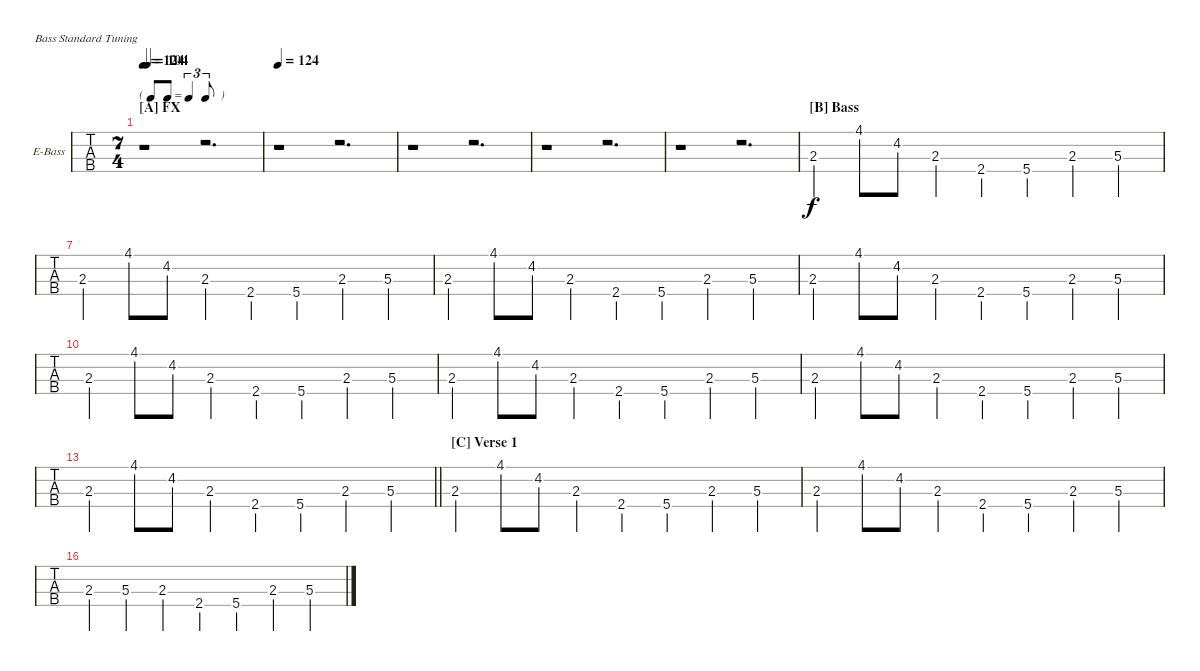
\bracketExtendMode nobrackets
\firstSystemTrackNameOrientation horizontal
\otherSystemsTrackNameOrientation horizontal
\defaultBarNumberDisplay FirstOfSystem
\track ("Bass" "E-Bass") {instrument electricbassfinger}
\staff {tabs}
\tuning (G2 D2 A1 E1)
\ts (7 4)
\beaming (8 6 4 4)
\tf triplet8th
\section ("A" "FX")
\tempo 124
\tempo (104 0.03375)
\clef f4
\ks d
r.1{dy f instrument electricbassfinger} r.2{d} |
\tempo 124
r.1 r.2{d} |
r.1 r.2{d} |
r.1 r.2{d} |
r.1 r.2{d} |
\section ("B" "Bass")
2.3.4 4.1.8 4.2.8 2.3{st}.4 2.4.4 5.4.4 2.3{st}.4 5.3.4 |
2.3.4 4.1.8 4.2.8 2.3{st}.4 2.4.4 5.4.4 2.3{st}.4 5.3.4 |
2.3.4 4.1.8 4.2.8 2.3{st}.4 2.4.4 5.4.4 2.3{st}.4 5.3.4 |
2.3.4 4.1.8 4.2.8 2.3{st}.4 2.4.4 5.4.4 2.3{st}.4 5.3.4 |
2.3.4 4.1.8 4.2.8 2.3{st}.4 2.4.4 5.4.4 2.3{st}.4 5.3.4 |
2.3.4 4.1.8 4.2.8 2.3{st}.4 2.4.4 5.4.4 2.3{st}.4 5.3.4 |
2.3.4 4.1.8 4.2.8 2.3{st}.4 2.4.4 5.4.4 2.3{st}.4 5.3.4 |
\barLineRight lightlight
2.3.4 4.1.8 4.2.8 2.3{st}.4 2.4.4 5.4.4 2.3{st}.4 5.3.4 |
\section ("C" "Verse 1")
2.3.4 4.1.8 4.2.8 2.3{st}.4 2.4.4 5.4.4 2.3{st}.4 5.3.4 |
2.3.4 4.1.8 4.2.8 2.3{st}.4 2.4.4 5.4.4 2.3{st}.4 5.3.4 |
2.3{st}.4 5.3.4 2.3{st}.4 2.4.4 5.4.4 2.3{st}.4 5.3.4
